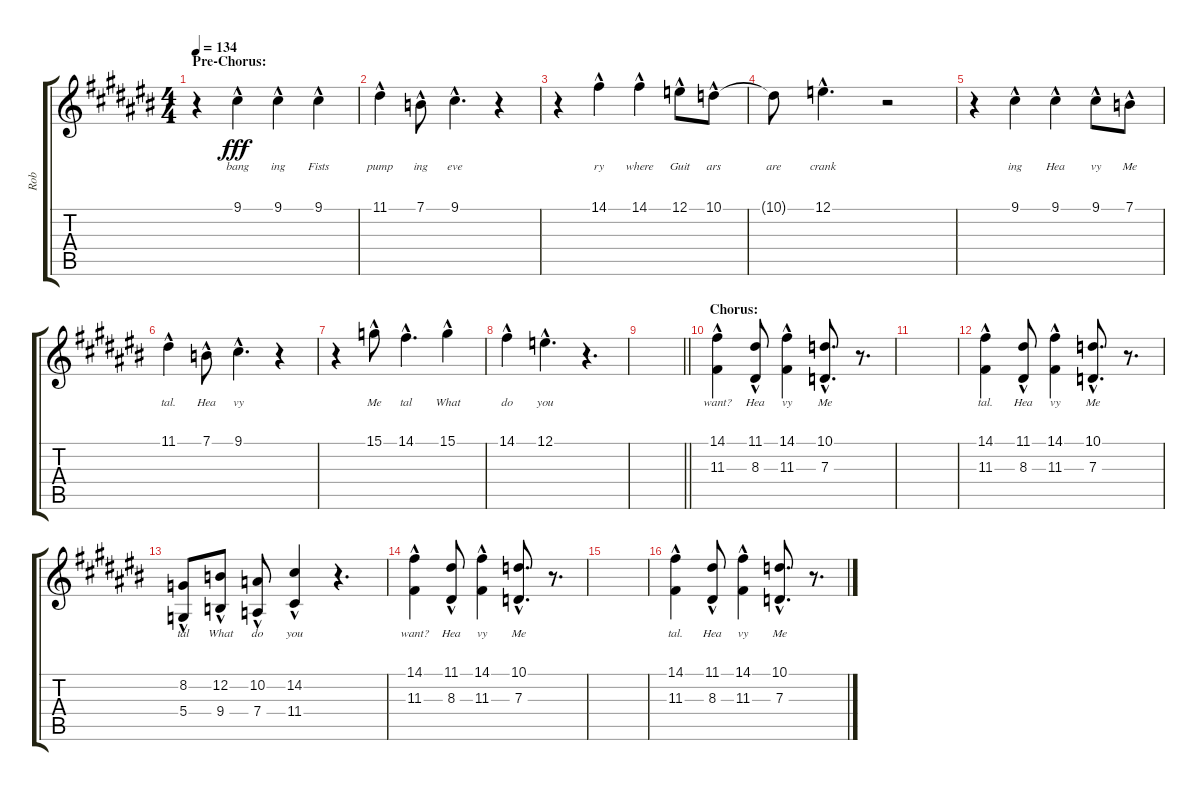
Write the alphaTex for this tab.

\track ("Rob" "Rob") {instrument lead2sawtooth}
\staff {score tabs}
\tuning (E4 B3 G3 D3 A2 E2) {hide}
\ts (4 4)
\section ("" "Pre-Chorus:")
\tempo 134
\clef g2
\ks c#
r.4{dy fff} 9.1{hac}.4{lyrics (0 "bang") lyrics (1 "") lyrics (2 "") lyrics (3 "") lyrics (4 "")} 9.1{hac}.4{lyrics (0 "ing") lyrics (1 "") lyrics (2 "") lyrics (3 "") lyrics (4 "")} 9.1{hac}.4{lyrics (0 "Fists") lyrics (1 "") lyrics (2 "") lyrics (3 "") lyrics (4 "")} |
11.1{hac}.4{lyrics (0 "pump") lyrics (1 "") lyrics (2 "") lyrics (3 "") lyrics (4 "")} 7.1{hac}.8{lyrics (0 "ing") lyrics (1 "") lyrics (2 "") lyrics (3 "") lyrics (4 "")} 9.1{hac}.4{d lyrics (0 "eve") lyrics (1 "") lyrics (2 "") lyrics (3 "") lyrics (4 "")} r.4 |
r.4 14.1{hac}.4{lyrics (0 "ry") lyrics (1 "") lyrics (2 "") lyrics (3 "") lyrics (4 "")} 14.1{hac}.4{lyrics (0 "where") lyrics (1 "") lyrics (2 "") lyrics (3 "") lyrics (4 "")} 12.1{hac}.8{lyrics (0 "Guit") lyrics (1 "") lyrics (2 "") lyrics (3 "") lyrics (4 "")} 10.1{hac}.8{lyrics (0 "ars") lyrics (1 "") lyrics (2 "") lyrics (3 "") lyrics (4 "")} |
10.1{t}.8{lyrics (0 "are") lyrics (1 "") lyrics (2 "") lyrics (3 "") lyrics (4 "")} 12.1{hac}.4{d lyrics (0 "crank") lyrics (1 "") lyrics (2 "") lyrics (3 "") lyrics (4 "")} r.2 |
r.4 9.1{hac}.4{lyrics (0 "ing") lyrics (1 "") lyrics (2 "") lyrics (3 "") lyrics (4 "")} 9.1{hac}.4{lyrics (0 "Hea") lyrics (1 "") lyrics (2 "") lyrics (3 "") lyrics (4 "")} 9.1{hac}.8{lyrics (0 "vy") lyrics (1 "") lyrics (2 "") lyrics (3 "") lyrics (4 "")} 7.1{hac}.8{lyrics (0 "Me") lyrics (1 "") lyrics (2 "") lyrics (3 "") lyrics (4 "")} |
11.1{hac}.4{lyrics (0 "tal.") lyrics (1 "") lyrics (2 "") lyrics (3 "") lyrics (4 "")} 7.1{hac}.8{lyrics (0 "Hea") lyrics (1 "") lyrics (2 "") lyrics (3 "") lyrics (4 "")} 9.1{hac}.4{d lyrics (0 "vy") lyrics (1 "") lyrics (2 "") lyrics (3 "") lyrics (4 "")} r.4 |
r.4 15.1{hac}.8{lyrics (0 "Me") lyrics (1 "") lyrics (2 "") lyrics (3 "") lyrics (4 "")} 14.1{hac}.4{d lyrics (0 "tal") lyrics (1 "") lyrics (2 "") lyrics (3 "") lyrics (4 "")} 15.1{hac}.4{lyrics (0 "What") lyrics (1 "") lyrics (2 "") lyrics (3 "") lyrics (4 "")} |
14.1{hac}.4{lyrics (0 "do") lyrics (1 "") lyrics (2 "") lyrics (3 "") lyrics (4 "")} 12.1{hac}.4{d lyrics (0 "you") lyrics (1 "") lyrics (2 "") lyrics (3 "") lyrics (4 "")} r.4{d} |
\barLineRight lightlight
|
\section ("" "Chorus:")
(14.1{hac} 11.3{hac}).4{lyrics (0 "want?") lyrics (1 "") lyrics (2 "") lyrics (3 "") lyrics (4 "")} (11.1{hac} 8.3{hac}).8{lyrics (0 "Hea") lyrics (1 "") lyrics (2 "") lyrics (3 "") lyrics (4 "")} (14.1{hac} 11.3{hac}).4{lyrics (0 "vy") lyrics (1 "") lyrics (2 "") lyrics (3 "") lyrics (4 "")} (10.1{hac} 7.3{hac}).8{d lyrics (0 "Me") lyrics (1 "") lyrics (2 "") lyrics (3 "") lyrics (4 "")} r.8{d} |
|
(14.1{hac} 11.3{hac}).4{lyrics (0 "tal.") lyrics (1 "") lyrics (2 "") lyrics (3 "") lyrics (4 "")} (11.1{hac} 8.3{hac}).8{lyrics (0 "Hea") lyrics (1 "") lyrics (2 "") lyrics (3 "") lyrics (4 "")} (14.1{hac} 11.3{hac}).4{lyrics (0 "vy") lyrics (1 "") lyrics (2 "") lyrics (3 "") lyrics (4 "")} (10.1{hac} 7.3{hac}).8{d lyrics (0 "Me") lyrics (1 "") lyrics (2 "") lyrics (3 "") lyrics (4 "")} r.8{d} |
(8.2{hac} 5.4{hac}).8{lyrics (0 "tal") lyrics (1 "") lyrics (2 "") lyrics (3 "") lyrics (4 "")} (12.2{hac} 9.4{hac}).8{lyrics (0 "What") lyrics (1 "") lyrics (2 "") lyrics (3 "") lyrics (4 "")} (10.2{hac} 7.4{hac}).8{lyrics (0 "do") lyrics (1 "") lyrics (2 "") lyrics (3 "") lyrics (4 "")} (14.2{hac} 11.4{hac}).4{lyrics (0 "you") lyrics (1 "") lyrics (2 "") lyrics (3 "") lyrics (4 "")} r.4{d} |
(14.1{hac} 11.3{hac}).4{lyrics (0 "want?") lyrics (1 "") lyrics (2 "") lyrics (3 "") lyrics (4 "")} (11.1{hac} 8.3{hac}).8{lyrics (0 "Hea") lyrics (1 "") lyrics (2 "") lyrics (3 "") lyrics (4 "")} (14.1{hac} 11.3{hac}).4{lyrics (0 "vy") lyrics (1 "") lyrics (2 "") lyrics (3 "") lyrics (4 "")} (10.1{hac} 7.3{hac}).8{d lyrics (0 "Me") lyrics (1 "") lyrics (2 "") lyrics (3 "") lyrics (4 "")} r.8{d} |
|
(14.1{hac} 11.3{hac}).4{lyrics (0 "tal.") lyrics (1 "") lyrics (2 "") lyrics (3 "") lyrics (4 "")} (11.1{hac} 8.3{hac}).8{lyrics (0 "Hea") lyrics (1 "") lyrics (2 "") lyrics (3 "") lyrics (4 "")} (14.1{hac} 11.3{hac}).4{lyrics (0 "vy") lyrics (1 "") lyrics (2 "") lyrics (3 "") lyrics (4 "")} (10.1{hac} 7.3{hac}).8{d lyrics (0 "Me") lyrics (1 "") lyrics (2 "") lyrics (3 "") lyrics (4 "")} r.8{d}
